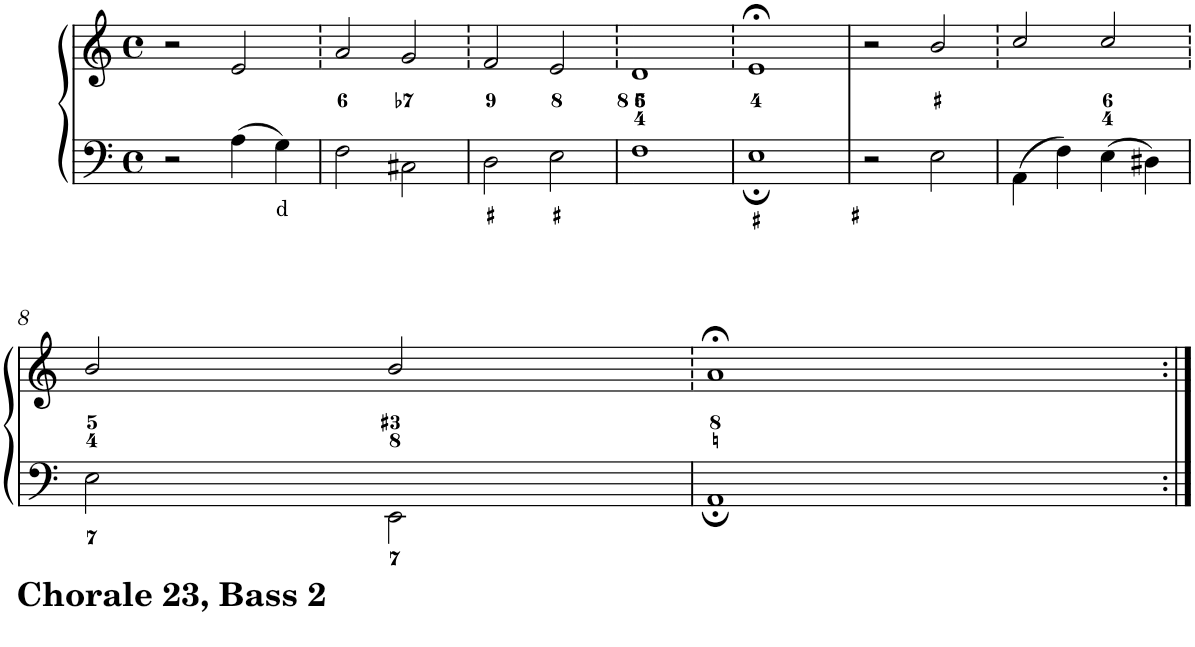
**kern	**text	**kern
*part1	*part1	*part1
*staff2	*staff2	*staff1
*I"Piano	*	*
*I'Pno.	*	*
*clefF4	*	*clefG2
*k[]	*	*k[]
*M4/4	*	*M4/4
*met(c)	*	*met(c)
=1	=1	=1
2r	.	2r
4A\	.	2e/
!	!LO:LY:b	!
4G\	d	.
=2	=2	=2
2F\	.	2a/
2C#X\	.	2g/
=3	=3	=3
2D\	.	2f/
2E\	.	2e/
=4	=4	=4
1F	.	1d
=5	=5	=5
1E;	.	1e;<
=6	=6	=6
2r	.	2r
2E\	.	2b/
=7	=7	=7
4AA\	.	2cc/
4F\	.	.
4E\	.	2cc/
4D#X\	.	.
!!LO:LB:g=z
=8	=8	=8
2E\	.	2b/
2EE\	.	2b/
=9	=9	=9
1AA;	.	1a;<
=:|!	=:|!	=:|!
*-	*-	*-
